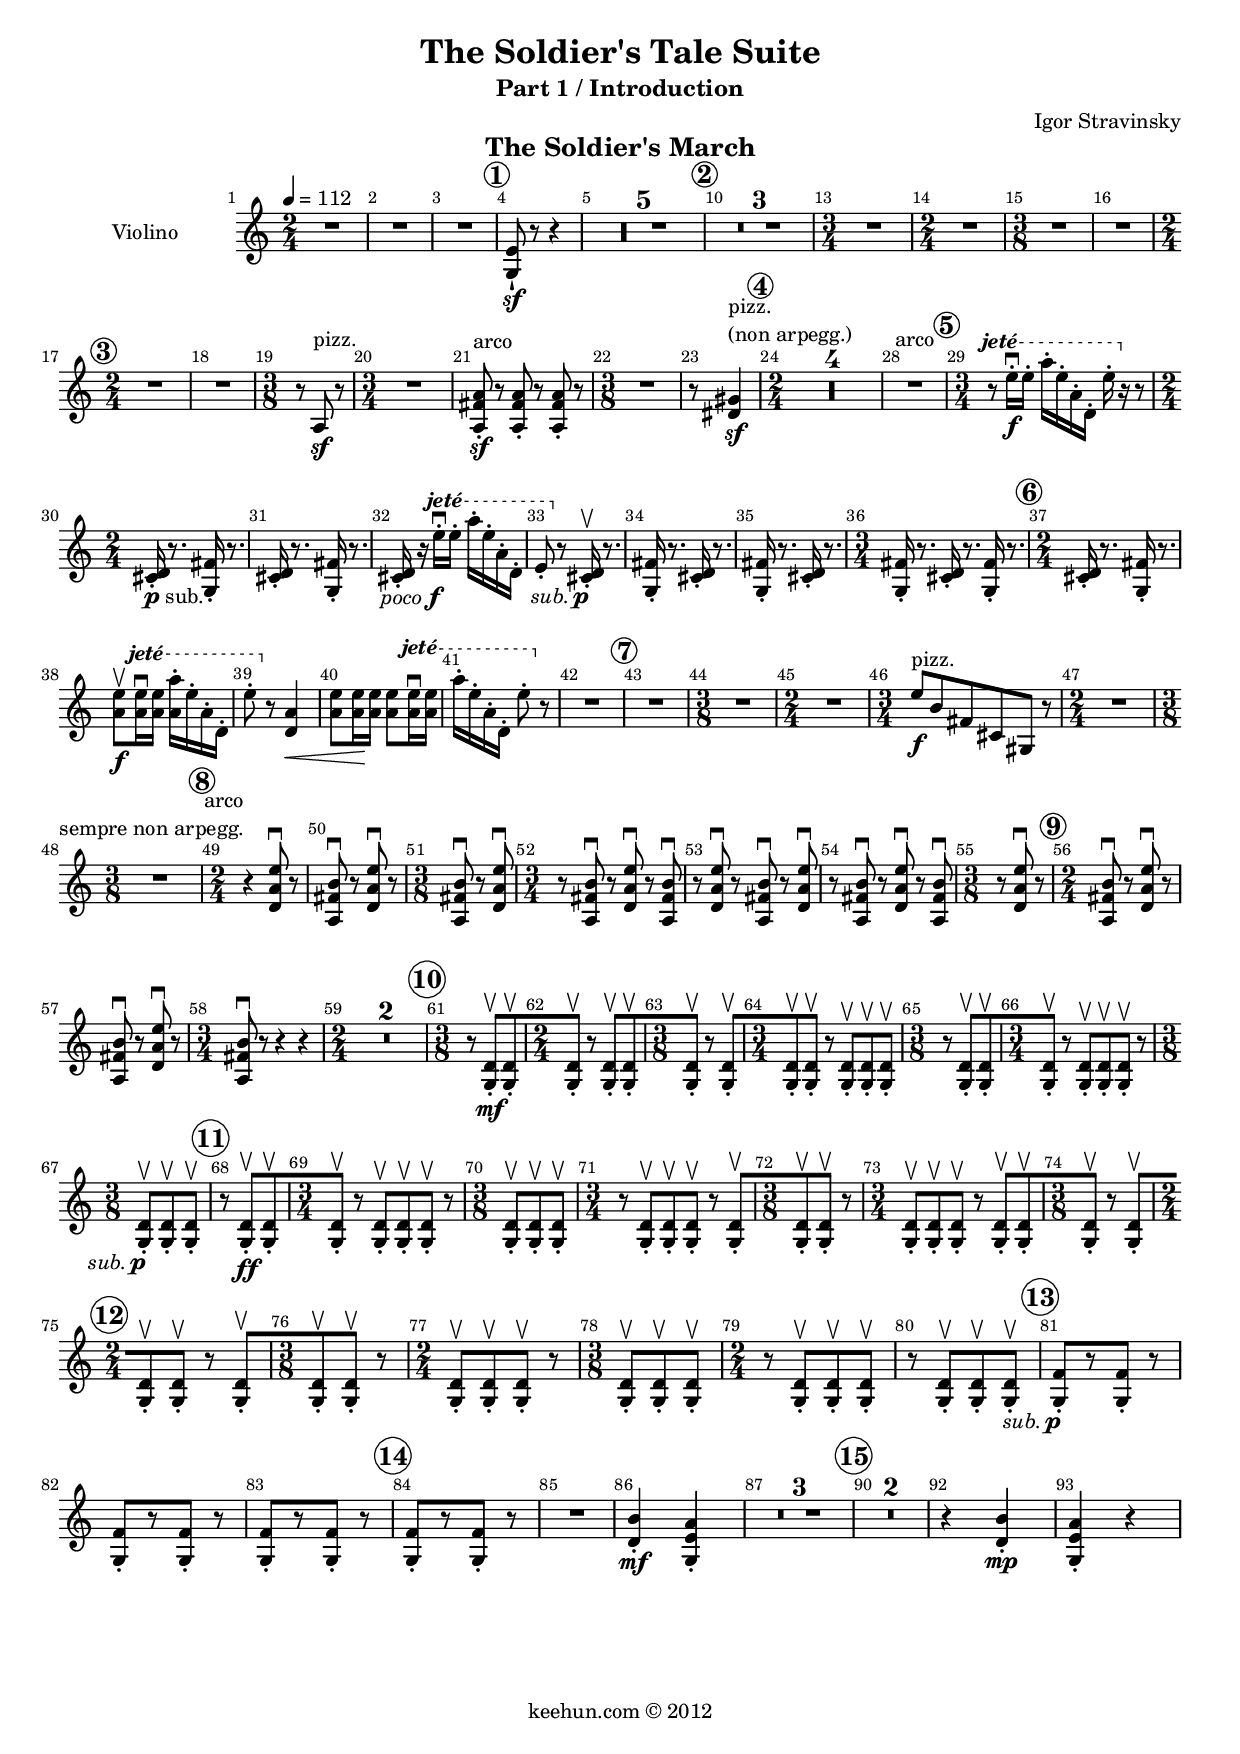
\version "2.17.0"
\include "../functions.ly"

\header {
	title = "The Soldier's Tale Suite"
	subtitle = "Part 1 / Introduction"
	composer = "Igor Stravinsky"
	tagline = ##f
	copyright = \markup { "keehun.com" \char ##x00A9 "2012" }
}

#(set-global-staff-size 18)

\paper {
	system-system-spacing #'basic-distance = #17
	between-system-padding = #5
	
% 	system-separator-markup = \slashSeparator
	indent = 3\cm
	
	scoreTitleMarkup = \markup {
	      \fill-line {
	        \null
	        \fontsize #2 \bold \fromproperty #'header:piece
	        \fromproperty #'header:opus
		}
	}
}

% pocoSF = \markup { \right-align {poco \dynamic sf FIX THIS} }
pocosf = #(make-attr-dynamic-script "poco" "sf" "")
pocof = #(make-attr-dynamic-script "poco" "f" "")
subp = #(make-attr-dynamic-script "sub." "p" "")

violinMarch = \relative c' { 
	\tempo 4 = 112
	R2 |
	R2 |
	R2 |				\mark \default 			% Rehearsal No. 1
	<<e8 g,-\sf-|>> r8 r4 |
	R2*5 |				\mark \default			% Rehearsal No. 2
	R2*3 |
	\time 3/4
	R2. |
	\time 2/4
	R2
	\time 3/8
	R4. |
	R4. |				\mark \default			% Rehearsal No. 3
	\time 2/4
	R2 |
	R2 |
	\time 3/8
	r8 a^\markup{"pizz."}-\sf r8 |
	\time 3/4
	R4*3 |
	<<a'8 fis a,-.-\sf^\markup{"arco"}>> r8 <<a' fis a,-.>> r8 <<a' fis a,-.>> r8 |
	\time 3/8
	R4. |
	r8 <<gis'4 dis-\sf^\markup{\column{"pizz." \line {"(non arpegg.)"}}} >>	|\mark \default			% Rehearsal No. 4
	\time 2/4
	R2*4 |
	R2^\markup{"arco"}				\mark \default			% Rehearsal No. 5
	\time 3/4

	\ottava #1
	\set Staff.ottavation = #"jeté"
	r8 e''16-.^\downbow-\f e-. a-. e-. a,-. d,-. e'-. \ottava #0 r16 r8 |
	\time 2/4
% 	R2*6 |
	<<d,,16 cis-.-\markup{\dynamic p "sub."}>> r8. <<fis16 g,-.>> r8. |
	<<d'16 cis-.>> r8. <<fis16 g,-.>> r8. |
	<<d'16 cis-.>> r16
	
	\ottava #1
	\set Staff.ottavation = #"jeté"
 	e''16-.^\downbow-\pocof  e-. a-. e-. a,-. d,-. |
	e8-. \ottava #0 r8
	<<d,16-\subp^\upbow cis-.>> r8. |
	<<fis16 g,-.>> r8. <<d'16 cis-.>> r8. |
	<<fis16 g,-.>> r8. <<d'16 cis-.>> r8. |
	\time 3/4
	<<fis16 g,-.>> r8. <<d'16 cis-.>> r8. <<fis16 g,-.>> r8. |				\mark \default			% Rehearsal No. 6
	\time 2/4
	<<d'16 cis-.>> r8. <<fis16 g,-.>> r8. |
	<<e''8-\f a,-\upbow>>
	
	\ottava #1
	\set Staff.ottavation = #"jeté"
 	<<e''16 a,-\downbow>> <<e'16 a,>> <<a'-. a,>> e'-. a,-. d,-. |
	e'8-. \ottava #0 r8 <<a,,4 d,\<>> |
	
	<<e'8 a,>> <<e'16\! a,>> <<e'16 a,>> <<e'8 a,>>
	\ottava #1
	\set Staff.ottavation = #"jeté"
	<<e''16 a,-\downbow>> <<e'16 a,>> |
	a'-. e-. a,-. d,-. e'8-. \ottava #0 r8 |
	R2 |																	\mark \default			% Rehearsal No. 7
	R2 |
	\time 3/8
	R4. |
	\time 2/4
	R2 |
	\time 3/4
	e,8-\f^\markup{"pizz."} b fis cis gis r8 |
	\time 2/4
	R2 |
	\time 3/8
	R4.																		\mark \default			% Rehearsal No. 8
	\time 2/4
	r4^\markup{\column{\right-align{arco \line {sempre non arpegg.}}}} <<d'8^\downbow a' e'>> r8 |
	<<a,,^\downbow fis' b>> r8 <<d,^\downbow a' e'>> r8 |
	\time 3/8
	<<a,,^\downbow fis' b>> r8 <<d,^\downbow a' e'>> |
	\time 3/4
	r8 <<a,,^\downbow fis' b>> r8 <<d,^\downbow a' e'>> r8 <<a,,^\downbow fis' b>> |
	r8 <<d,^\downbow a' e'>> r8 <<a,,^\downbow fis' b>> r8 <<d,^\downbow a' e'>> |
	r8 <<a,,^\downbow fis' b>> r8 <<d,^\downbow a' e'>> r8 <<a,,^\downbow fis' b>> |
	\time 3/8
	r8 <<d,^\downbow a' e'>> r8 |											\mark \default			% Rehearsal No. 9
	\time 2/4
	<<a,,^\downbow fis' b>> r8 <<d,^\downbow a' e'>> r8 |
	<<a,,^\downbow fis' b>> r8 <<d,^\downbow a' e'>> r8 |
	\time 3/4
	<<a,,^\downbow fis' b>> r8 r4 r4 |
	\time 2/4
	R2 * 2 |																\mark \default			% Rehearsal No. 10
	\time 3/8
	r8 <<g,-.-\mf^\upbow[ d'>> <<g,-.^\upbow d'>> |
	\time 2/4
	<<g,-.^\upbow d']>> r8 <<g,-.^\upbow d'[>> <<g,-.^\upbow d'>> |
	\time 3/8
	<<g,-.^\upbow d']>> r8 <<g,-.^\upbow d'[>> |
	\time 3/4
	<<g,-.^\upbow d'>> <<g,-.^\upbow d']>> r8 <<g,-.^\upbow d'[>> <<g,-.^\upbow d'>> <<g,-.^\upbow d']>> |
	\time 3/8
	 r8 <<g,-.^\upbow d'[>> <<g,-.^\upbow d'>> |
	\time 3/4
	<<g,-.^\upbow d']>> r8 <<g,-.^\upbow d'[>> <<g,-.^\upbow d'>> <<g,-.^\upbow d']>> r8 |
	\time 3/8
	<<g,-.-\subp^\upbow d'>> <<g,-.^\upbow d'>> <<g,-.^\upbow d'>> |		\mark \default			% Rehearsal No. 11
	r8 <<g,-\ff-.^\upbow d'[>> <<g,-.^\upbow d'>> |
	\time 3/4
	<<g,-.^\upbow d']>> r8 <<g,-.^\upbow d'[>> <<g,-.^\upbow d'>> <<g,-.^\upbow d']>> r8 |
	\time 3/8
	<<g,-.^\upbow d'[>> <<g,-.^\upbow d'>> <<g,-.^\upbow d']>>
	\time 3/4
	r8 <<g,-.^\upbow d'[>> <<g,-.^\upbow d'>> <<g,-.^\upbow d']>> r8 <<g,-.^\upbow d'[>> |
	\time 3/8
	<<g,-.^\upbow d'>> <<g,-.^\upbow d']>> r8 |
	\time 3/4
	<<g,-.^\upbow d'[>> <<g,-.^\upbow d'>> <<g,-.^\upbow d']>> r8 <<g,-.^\upbow d'[>> <<g,-.^\upbow d'>> |
	\time 3/8
	<<g,-.^\upbow d']>> r8 <<g,-.^\upbow d'[>> 		\break |					\mark \default			% Rehearsal No. 12
	\time 2/4
	<<g,-.^\upbow d'>> <<g,-.^\upbow d']>> r8 <<g,-.^\upbow d'[>> |
	\time 3/8
	<<g,-.^\upbow d'>> <<g,-.^\upbow d']>> r8 |
	\time 2/4
	<<g,-.^\upbow d'[>> <<g,-.^\upbow d'>> <<g,-.^\upbow d']>> r8 |
	\time 3/8
	<<g,-.^\upbow d'[>> <<g,-.^\upbow d'>> <<g,-.^\upbow d']>> |
	\time 2/4
	r8 <<g,-.^\upbow d'[>> <<g,-.^\upbow d'>> <<g,-.^\upbow d']>> |
	r8 <<g,-.^\upbow d'[>> <<g,-.^\upbow d'>> <<g,-.^\upbow d']>> |			\mark \default			% Rehearsal No. 13
	<<f-.-\subp g,[>> r8 <<f'-. g,]>> r8 |
	<<f'-. g,[>> r8 <<f'-. g,]>> r8 |
	<<f'-. g,[>> r8 <<f'-. g,]>> r8 |										\mark \default			% Rehearsal No. 14
	<<f'-. g,[>> r8 <<f'-. g,]>> r8 |
	R2 |
	<<d'4-.-\mf b'>> <<g,-. e' a>> |
	R2 * 3 |																\mark \default			% Rehearsal No. 15
	R2 * 2 |
	r4 <<b d,-.-\mp>> |
	<<a' e g,-.>> r4 \bar ".|"
}

violinRoyal = \relative c' { 
	\tempo 4 = 112
}


\book {
	\score {
		<<
				\new Staff = "violin" {
					\relative c' {

						\override Score.BarNumber #'break-visibility = #'#(#f #t #t)
						\set Score.barNumberVisibility = #(every-nth-bar-number-visible 1)
						\set Score.markFormatter  = #format-mark-circle-numbers
						\set Staff.instrumentName = \markup \right-column {"Violino"}
% 						\set Staff.shortInstrumentName = #"Cb."
						\set Staff.midiInstrument = #"violin"
						#(set-accidental-style 'modern-cautionary)

						\transposition c
						
						\compressFullBarRests

						\clef treble
						\key a \minor
						\time 2/4

						\transpose c c \violinMarch
					}
				}
		>>
		\header {
			piece = "The Soldier's March"
		}
	}
}